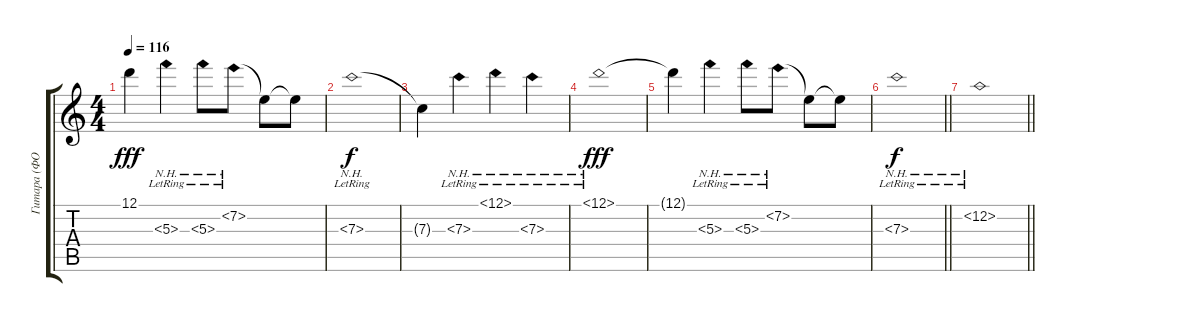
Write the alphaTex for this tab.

\track ("Гитара (ФОН) " "Гитара (ФО") {instrument acousticguitarsteel}
\staff {score tabs}
\tuning (D4 A3 F3 C3 G2 D2) {hide}
\ts (4 4)
\tempo 116
\clef g2
\ks c
12.1{t}.4{dy fff} 5.3{nh lr}.4 5.3{nh lr}.8 7.2{nh lr}.8 7.2{t}.8 7.2{t}.8 |
7.3{nh lr}.1{dy f} |
7.3{t}.4 7.3{nh lr}.4 12.1{nh lr}.4 7.3{nh lr}.4 |
12.1{nh lr}.1{dy fff} |
12.1{t}.4 5.3{nh lr}.4 5.3{nh lr}.8 7.2{nh lr}.8 7.2{t}.8 7.2{t}.8 |
\barLineRight lightlight
7.3{nh lr}.1{dy f} |
\barLineRight lightlight
12.2{nh lr}.1
